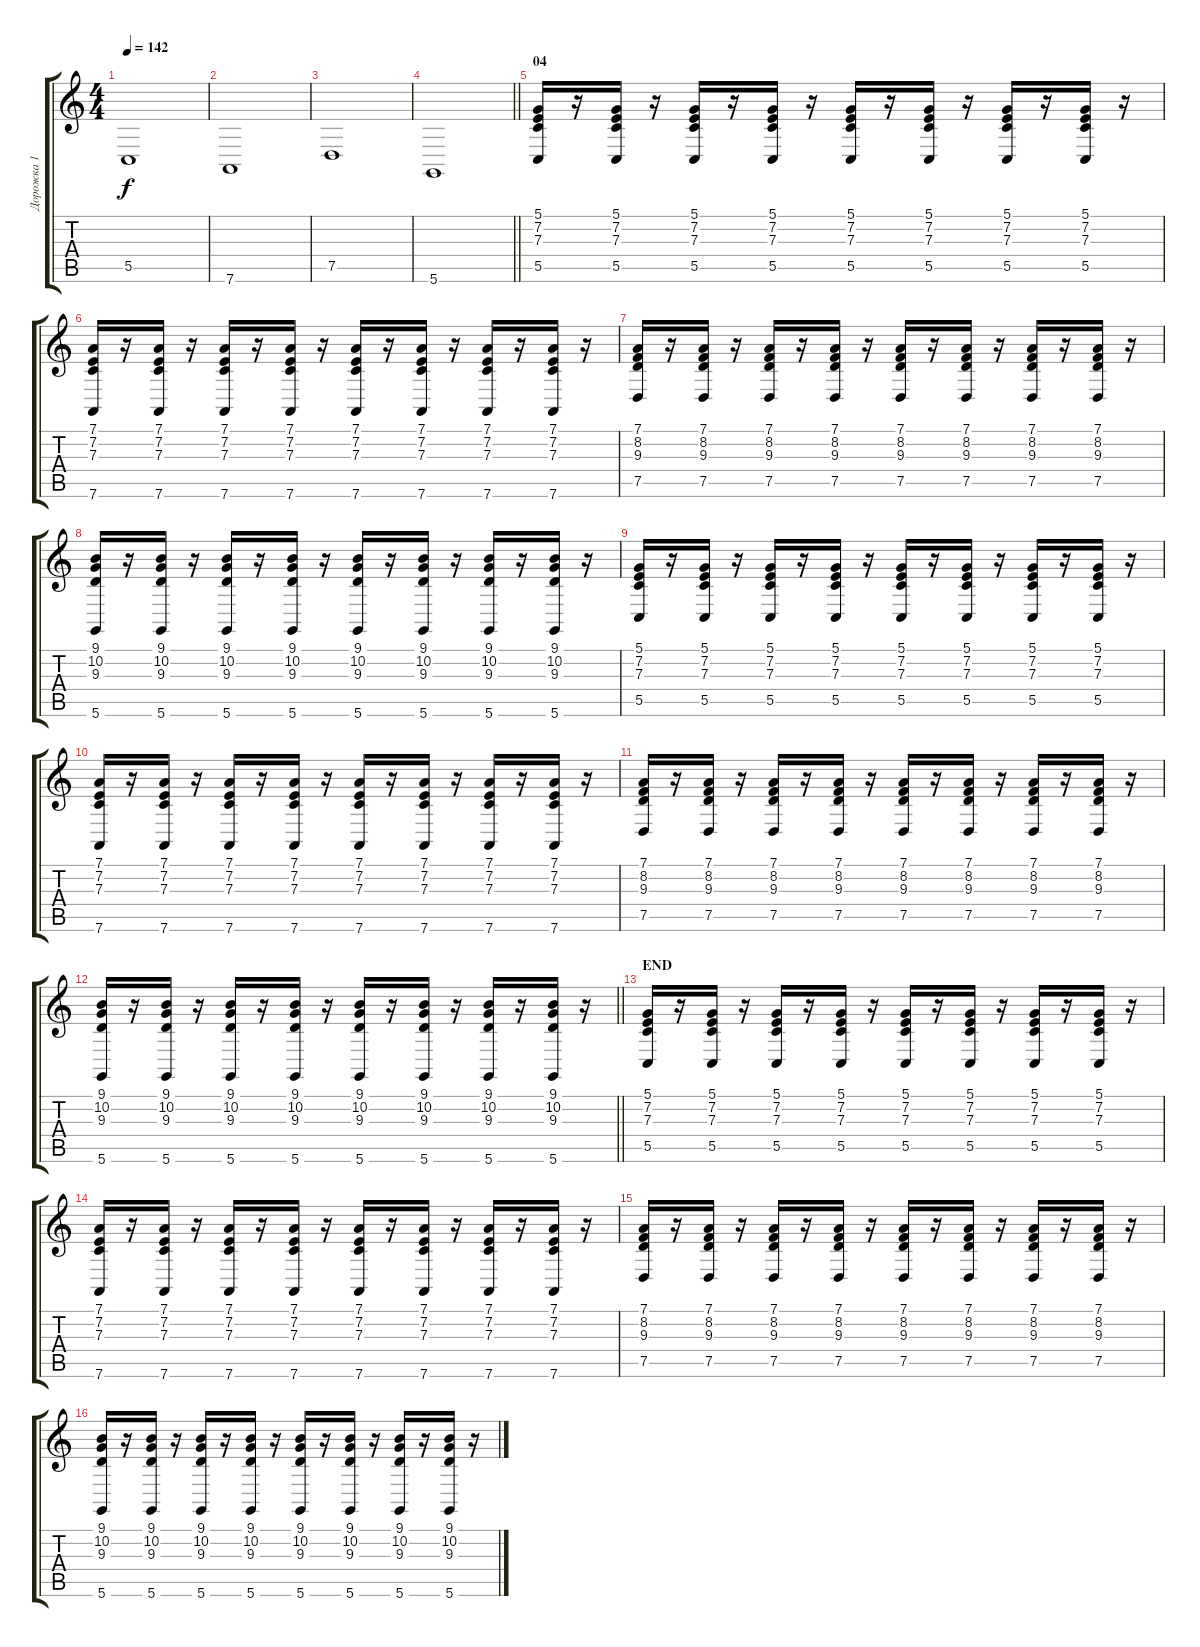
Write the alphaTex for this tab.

\track ("Дорожка 1" "Дорожка 1") {instrument churchorgan}
\staff {score tabs}
\tuning (D4 A3 F3 C3 G2 D2) {hide}
\ts (4 4)
\tempo 142
\clef g2
\ks c
5.5.1{dy f} |
7.6.1 |
7.5.1 |
\barLineRight lightlight
5.6.1 |
\section ("" "04")
(5.1 7.2 7.3 5.5).16 r.16 (5.1 7.2 7.3 5.5).16 r.16 (5.1 7.2 7.3 5.5).16 r.16 (5.1 7.2 7.3 5.5).16 r.16 (5.1 7.2 7.3 5.5).16 r.16 (5.1 7.2 7.3 5.5).16 r.16 (5.1 7.2 7.3 5.5).16 r.16 (5.1 7.2 7.3 5.5).16 r.16 |
(7.1 7.2 7.3 7.6).16 r.16 (7.1 7.2 7.3 7.6).16 r.16 (7.1 7.2 7.3 7.6).16 r.16 (7.1 7.2 7.3 7.6).16 r.16 (7.1 7.2 7.3 7.6).16 r.16 (7.1 7.2 7.3 7.6).16 r.16 (7.1 7.2 7.3 7.6).16 r.16 (7.1 7.2 7.3 7.6).16 r.16 |
(7.1 8.2 9.3 7.5).16 r.16 (7.1 8.2 9.3 7.5).16 r.16 (7.1 8.2 9.3 7.5).16 r.16 (7.1 8.2 9.3 7.5).16 r.16 (7.1 8.2 9.3 7.5).16 r.16 (7.1 8.2 9.3 7.5).16 r.16 (7.1 8.2 9.3 7.5).16 r.16 (7.1 8.2 9.3 7.5).16 r.16 |
(9.1 10.2 9.3 5.6).16 r.16 (9.1 10.2 9.3 5.6).16 r.16 (9.1 10.2 9.3 5.6).16 r.16 (9.1 10.2 9.3 5.6).16 r.16 (9.1 10.2 9.3 5.6).16 r.16 (9.1 10.2 9.3 5.6).16 r.16 (9.1 10.2 9.3 5.6).16 r.16 (9.1 10.2 9.3 5.6).16 r.16 |
(5.1 7.2 7.3 5.5).16 r.16 (5.1 7.2 7.3 5.5).16 r.16 (5.1 7.2 7.3 5.5).16 r.16 (5.1 7.2 7.3 5.5).16 r.16 (5.1 7.2 7.3 5.5).16 r.16 (5.1 7.2 7.3 5.5).16 r.16 (5.1 7.2 7.3 5.5).16 r.16 (5.1 7.2 7.3 5.5).16 r.16 |
(7.1 7.2 7.3 7.6).16 r.16 (7.1 7.2 7.3 7.6).16 r.16 (7.1 7.2 7.3 7.6).16 r.16 (7.1 7.2 7.3 7.6).16 r.16 (7.1 7.2 7.3 7.6).16 r.16 (7.1 7.2 7.3 7.6).16 r.16 (7.1 7.2 7.3 7.6).16 r.16 (7.1 7.2 7.3 7.6).16 r.16 |
(7.1 8.2 9.3 7.5).16 r.16 (7.1 8.2 9.3 7.5).16 r.16 (7.1 8.2 9.3 7.5).16 r.16 (7.1 8.2 9.3 7.5).16 r.16 (7.1 8.2 9.3 7.5).16 r.16 (7.1 8.2 9.3 7.5).16 r.16 (7.1 8.2 9.3 7.5).16 r.16 (7.1 8.2 9.3 7.5).16 r.16 |
\barLineRight lightlight
(9.1 10.2 9.3 5.6).16 r.16 (9.1 10.2 9.3 5.6).16 r.16 (9.1 10.2 9.3 5.6).16 r.16 (9.1 10.2 9.3 5.6).16 r.16 (9.1 10.2 9.3 5.6).16 r.16 (9.1 10.2 9.3 5.6).16 r.16 (9.1 10.2 9.3 5.6).16 r.16 (9.1 10.2 9.3 5.6).16 r.16 |
\section ("" "END")
(5.1 7.2 7.3 5.5).16 r.16 (5.1 7.2 7.3 5.5).16 r.16 (5.1 7.2 7.3 5.5).16 r.16 (5.1 7.2 7.3 5.5).16 r.16 (5.1 7.2 7.3 5.5).16 r.16 (5.1 7.2 7.3 5.5).16 r.16 (5.1 7.2 7.3 5.5).16 r.16 (5.1 7.2 7.3 5.5).16 r.16 |
(7.1 7.2 7.3 7.6).16 r.16 (7.1 7.2 7.3 7.6).16 r.16 (7.1 7.2 7.3 7.6).16 r.16 (7.1 7.2 7.3 7.6).16 r.16 (7.1 7.2 7.3 7.6).16 r.16 (7.1 7.2 7.3 7.6).16 r.16 (7.1 7.2 7.3 7.6).16 r.16 (7.1 7.2 7.3 7.6).16 r.16 |
(7.1 8.2 9.3 7.5).16 r.16 (7.1 8.2 9.3 7.5).16 r.16 (7.1 8.2 9.3 7.5).16 r.16 (7.1 8.2 9.3 7.5).16 r.16 (7.1 8.2 9.3 7.5).16 r.16 (7.1 8.2 9.3 7.5).16 r.16 (7.1 8.2 9.3 7.5).16 r.16 (7.1 8.2 9.3 7.5).16 r.16 |
(9.1 10.2 9.3 5.6).16 r.16 (9.1 10.2 9.3 5.6).16 r.16 (9.1 10.2 9.3 5.6).16 r.16 (9.1 10.2 9.3 5.6).16 r.16 (9.1 10.2 9.3 5.6).16 r.16 (9.1 10.2 9.3 5.6).16 r.16 (9.1 10.2 9.3 5.6).16 r.16 (9.1 10.2 9.3 5.6).16 r.16
